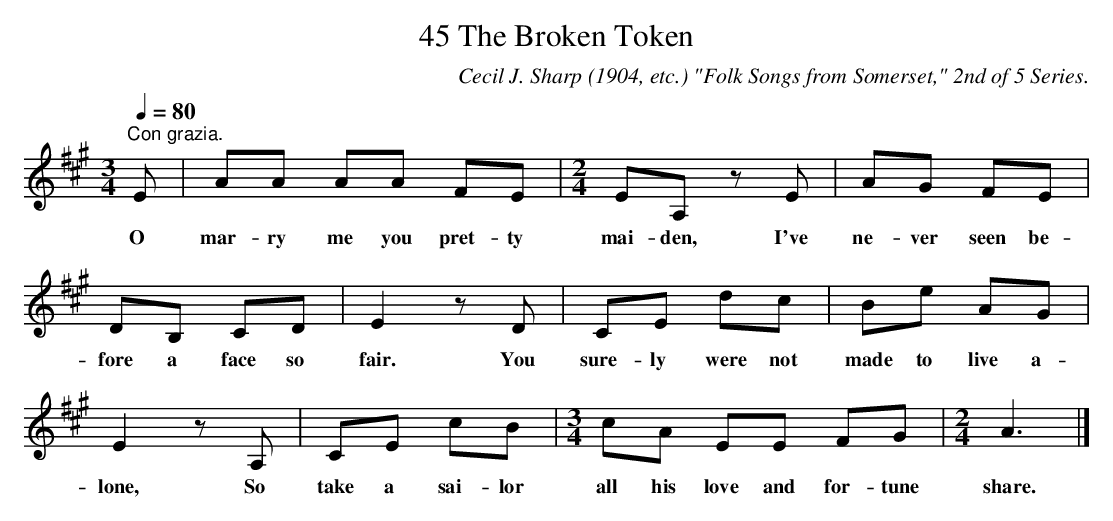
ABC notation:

X:1
T:45 The Broken Token
C:Cecil J. Sharp (1904, etc.) "Folk Songs from Somerset," 2nd of 5 Series.
L:1/8
Q:1/4=80
M:3/4
K:A
"^Con grazia." E | AA AA FE |[M:2/4] EA, z E | AG FE |$ DB, CD | E2 z D | CE dc | Be AG |$
w: O|mar- ry me you pret- ty|mai- den, I've|ne- ver seen be-|fore a face so|fair. You|sure- ly were not|made to live a-|
E2 z A, | CE cB |[M:3/4] cA EE FG |[M:2/4] A3 |]
w: lone, So|take a sai- lor|all his love and for- tune|share.|
